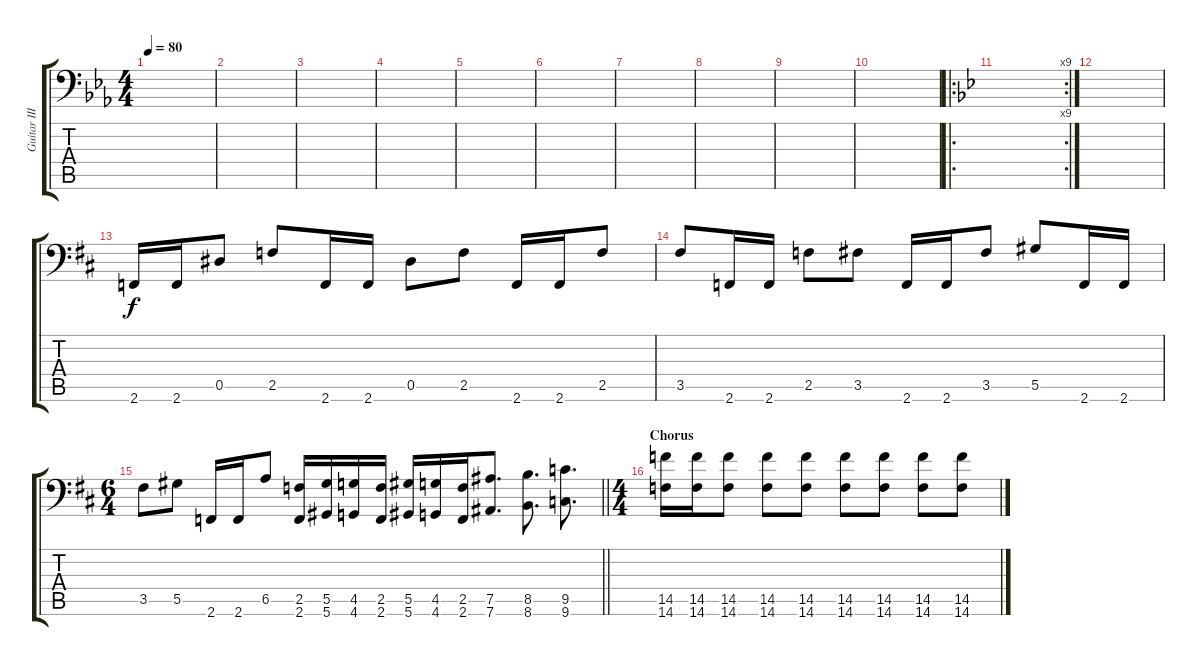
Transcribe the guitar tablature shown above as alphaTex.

\track ("Guitar III" "Guitar III") {instrument distortionguitar}
\staff {score tabs}
\tuning (Bb3 F3 Db3 Ab2 Eb2 Eb1) {hide}
\ts (4 4)
\tempo 80
\clef f4
\ks eb
|
|
|
|
|
|
|
|
|
|
\ro
\rc 9
\ks bb
|
|
\ks d
2.6.16 2.6.16 0.5.8 2.5.8 2.6.16 2.6.16 0.5.8 2.5.8 2.6.16 2.6.16 2.5.8 |
3.5.8 2.6.16 2.6.16 2.5.8 3.5.8 2.6.16 2.6.16 3.5.8 5.5.8 2.6.16 2.6.16 |
\ts (6 4)
\barLineRight lightlight
3.5.8 5.5.8 2.6.16 2.6.16 6.5.8 (2.5 2.6).16 (5.5 5.6).16 (4.5 4.6).16 (2.5 2.6).16 (5.5 5.6).16 (4.5 4.6).16 (2.5 2.6).16 (7.5 7.6).8{d} (8.5 8.6).8{d} (9.5 9.6).8{d} |
\ts (4 4)
\section ("" "Chorus")
(14.5 14.6).16 (14.5 14.6).16 (14.5 14.6).8 (14.5 14.6).8 (14.5 14.6).8 (14.5 14.6).8 (14.5 14.6).8 (14.5 14.6).8 (14.5 14.6).8
